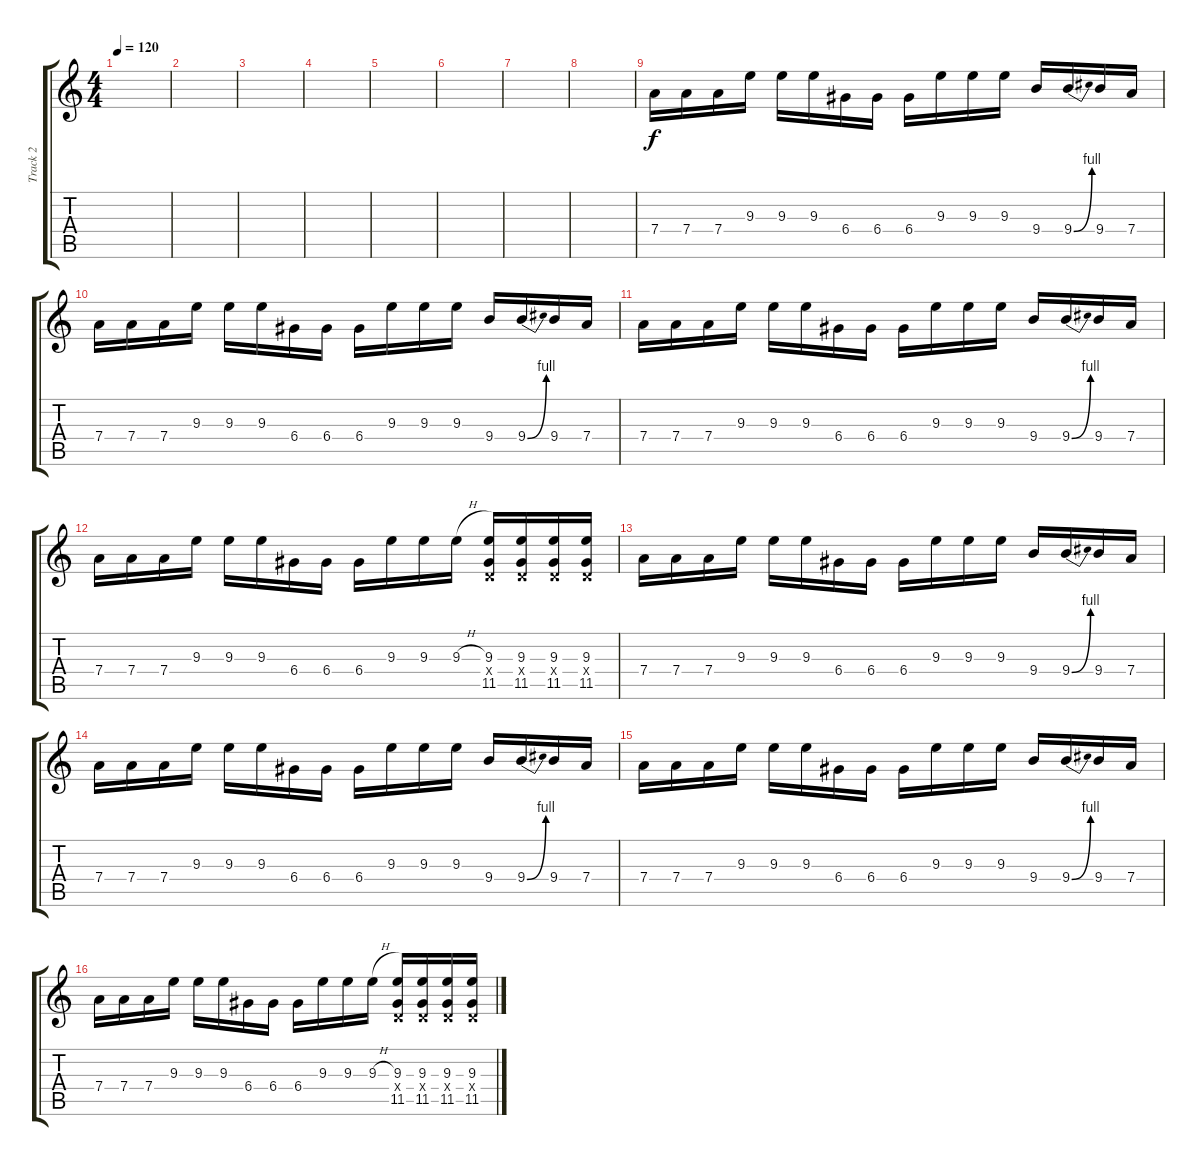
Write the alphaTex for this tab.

\track ("Track 2" "Track 2") {instrument distortionguitar}
\staff {score tabs}
\tuning (E4 B3 G3 D3 A2 D2) {hide}
\ts (4 4)
\tempo 120
\clef g2
\ks c
|
|
|
|
|
|
|
|
7.4.16 7.4.16 7.4.16 9.3.16 9.3.16 9.3.16 6.4.16 6.4.16 6.4.16 9.3.16 9.3.16 9.3.16 9.4.16 9.4{be (bend 0 0 60 4)}.16 9.4.16 7.4.16 |
7.4.16 7.4.16 7.4.16 9.3.16 9.3.16 9.3.16 6.4.16 6.4.16 6.4.16 9.3.16 9.3.16 9.3.16 9.4.16 9.4{be (bend 0 0 60 4)}.16 9.4.16 7.4.16 |
7.4.16 7.4.16 7.4.16 9.3.16 9.3.16 9.3.16 6.4.16 6.4.16 6.4.16 9.3.16 9.3.16 9.3.16 9.4.16 9.4{be (bend 0 0 60 4)}.16 9.4.16 7.4.16 |
7.4.16 7.4.16 7.4.16 9.3.16 9.3.16 9.3.16 6.4.16 6.4.16 6.4.16 9.3.16 9.3.16 9.3{h}.16 (9.3 0.4{x} 11.5).16 (9.3 0.4{x} 11.5).16 (9.3 0.4{x} 11.5).16 (9.3 0.4{x} 11.5).16 |
7.4.16 7.4.16 7.4.16 9.3.16 9.3.16 9.3.16 6.4.16 6.4.16 6.4.16 9.3.16 9.3.16 9.3.16 9.4.16 9.4{be (bend 0 0 60 4)}.16 9.4.16 7.4.16 |
7.4.16 7.4.16 7.4.16 9.3.16 9.3.16 9.3.16 6.4.16 6.4.16 6.4.16 9.3.16 9.3.16 9.3.16 9.4.16 9.4{be (bend 0 0 60 4)}.16 9.4.16 7.4.16 |
7.4.16 7.4.16 7.4.16 9.3.16 9.3.16 9.3.16 6.4.16 6.4.16 6.4.16 9.3.16 9.3.16 9.3.16 9.4.16 9.4{be (bend 0 0 60 4)}.16 9.4.16 7.4.16 |
7.4.16 7.4.16 7.4.16 9.3.16 9.3.16 9.3.16 6.4.16 6.4.16 6.4.16 9.3.16 9.3.16 9.3{h}.16 (9.3 0.4{x} 11.5).16 (9.3 0.4{x} 11.5).16 (9.3 0.4{x} 11.5).16 (9.3 0.4{x} 11.5).16
